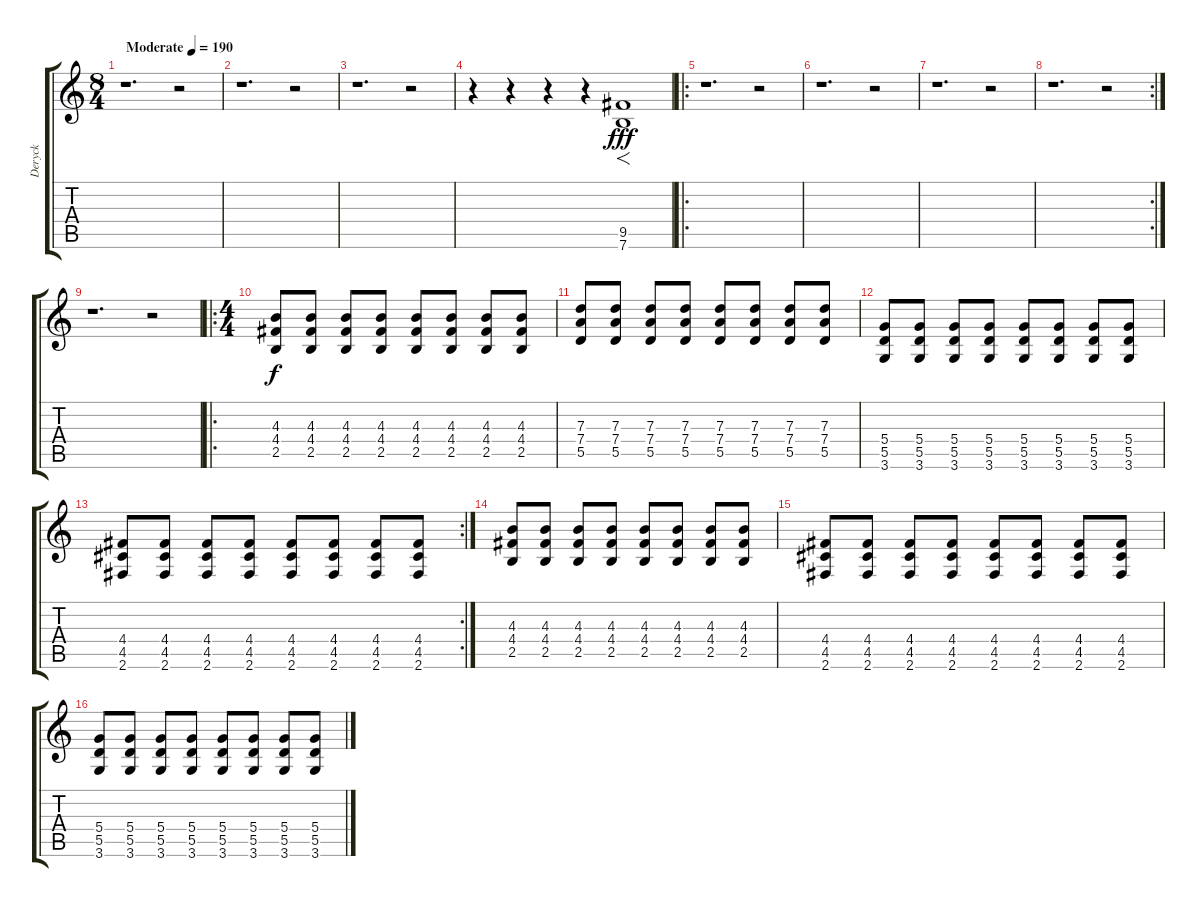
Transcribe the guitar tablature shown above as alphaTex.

\track ("Deryck" "Deryck") {instrument distortionguitar}
\staff {score tabs}
\tuning (E4 B3 G3 D3 A2 E2) {hide}
\ts (8 4)
\section ("" "")
\tempo (190 "Moderate")
\clef g2
\ks c
r.1{d dy fff instrument distortionguitar} r.2 |
r.1{d} r.2 |
r.1{d} r.2 |
r.4 r.4 r.4 r.4 (9.5 7.6).1{f} |
\ro
\section ("" "")
r.1{d} r.2 |
r.1{d} r.2 |
r.1{d} r.2 |
\rc 2
r.1{d} r.2 |
\section ("" "")
r.1{d} r.2 |
\ro
\ts (4 4)
\section ("" "")
(4.3 4.4 2.5).8{dy f} (4.3 4.4 2.5).8 (4.3 4.4 2.5).8 (4.3 4.4 2.5).8 (4.3 4.4 2.5).8 (4.3 4.4 2.5).8 (4.3 4.4 2.5).8 (4.3 4.4 2.5).8 |
(7.3 7.4 5.5).8 (7.3 7.4 5.5).8 (7.3 7.4 5.5).8 (7.3 7.4 5.5).8 (7.3 7.4 5.5).8 (7.3 7.4 5.5).8 (7.3 7.4 5.5).8 (7.3 7.4 5.5).8 |
(5.4 5.5 3.6).8 (5.4 5.5 3.6).8 (5.4 5.5 3.6).8 (5.4 5.5 3.6).8 (5.4 5.5 3.6).8 (5.4 5.5 3.6).8 (5.4 5.5 3.6).8 (5.4 5.5 3.6).8 |
\rc 2
(4.4 4.5 2.6).8 (4.4 4.5 2.6).8 (4.4 4.5 2.6).8 (4.4 4.5 2.6).8 (4.4 4.5 2.6).8 (4.4 4.5 2.6).8 (4.4 4.5 2.6).8 (4.4 4.5 2.6).8 |
(4.3 4.4 2.5).8 (4.3 4.4 2.5).8 (4.3 4.4 2.5).8 (4.3 4.4 2.5).8 (4.3 4.4 2.5).8 (4.3 4.4 2.5).8 (4.3 4.4 2.5).8 (4.3 4.4 2.5).8 |
(4.4 4.5 2.6).8 (4.4 4.5 2.6).8 (4.4 4.5 2.6).8 (4.4 4.5 2.6).8 (4.4 4.5 2.6).8 (4.4 4.5 2.6).8 (4.4 4.5 2.6).8 (4.4 4.5 2.6).8 |
(5.4 5.5 3.6).8 (5.4 5.5 3.6).8 (5.4 5.5 3.6).8 (5.4 5.5 3.6).8 (5.4 5.5 3.6).8 (5.4 5.5 3.6).8 (5.4 5.5 3.6).8 (5.4 5.5 3.6).8
